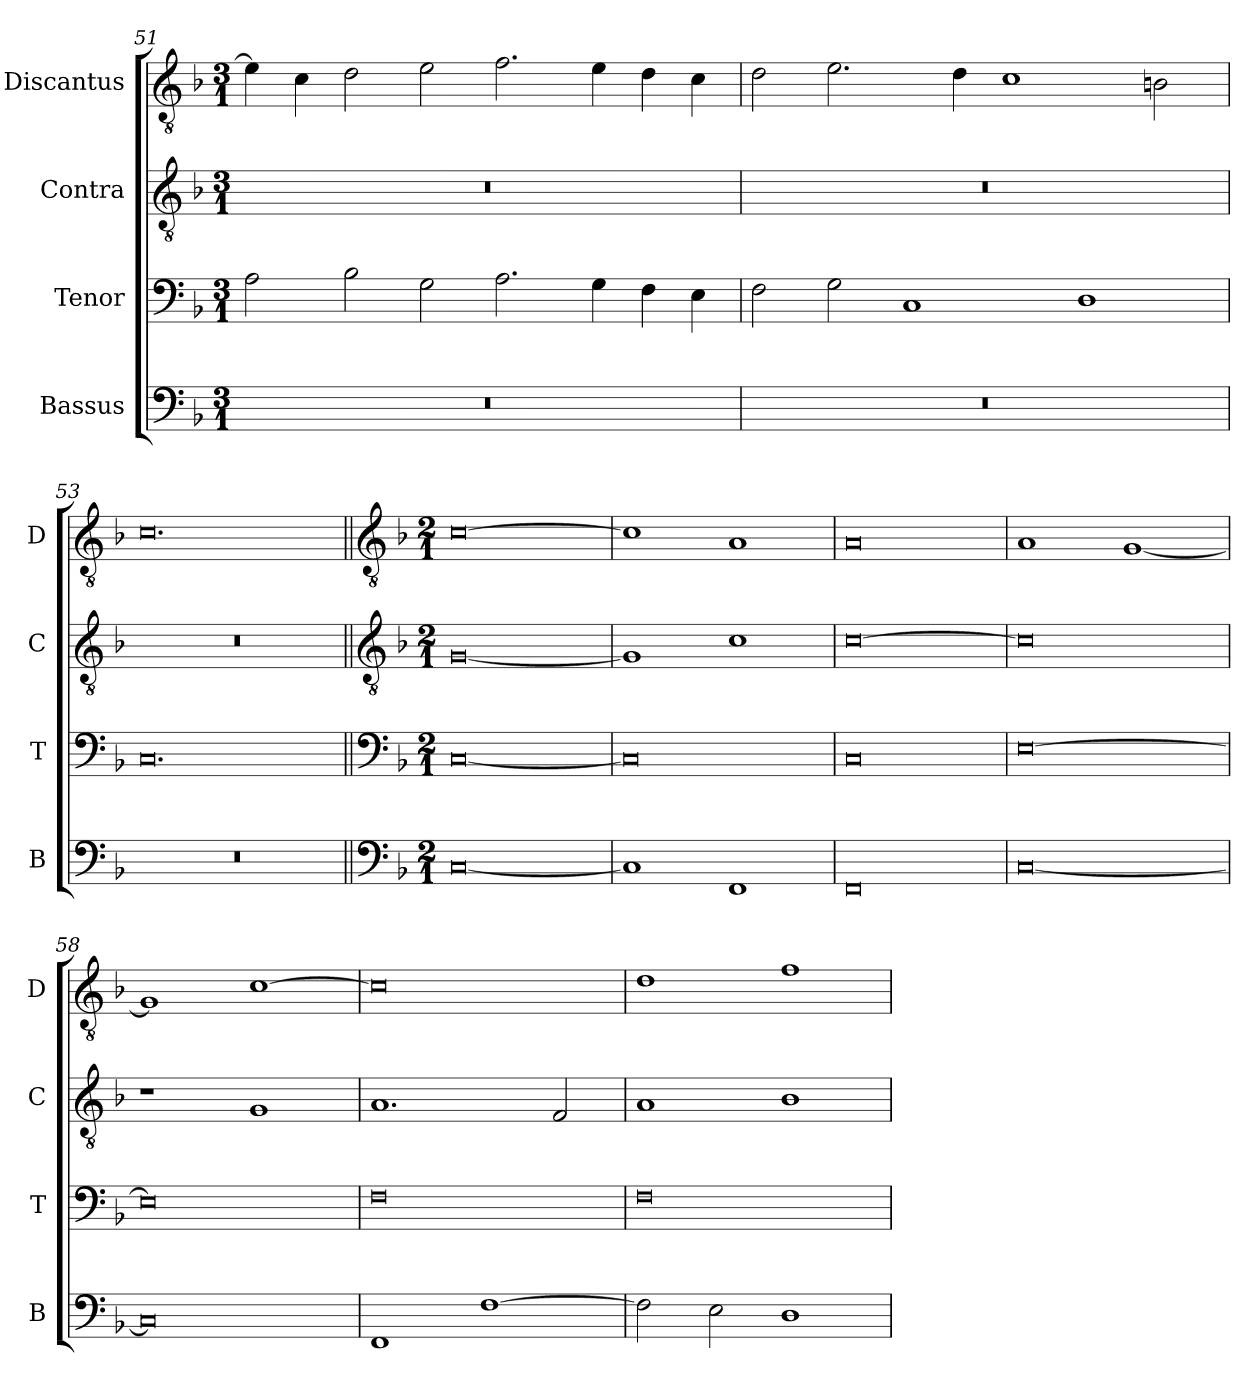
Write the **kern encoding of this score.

**kern	**kern	**kern	**kern
*part4	*part3	*part2	*part1
*staff4	*staff3	*staff2	*staff1
*I"Bassus	*I"Tenor	*I"Contra	*I"Discantus
*I'B	*I'T	*I'C	*I'D
*clefF4	*clefF4	*clefGv2	*clefGv2
*k[b-]	*k[b-]	*k[b-]	*k[b-]
*M3/1	*M3/1	*M3/1	*M3/1
=51	=51	=51	=51
0.r	2A\	0.r	4e\]
.	.	.	4c\
.	2B-\	.	2d\
.	2G\	.	2e\
.	2.A\	.	2.f\
.	4G\	.	4e\
.	4F\	.	4d\
.	4E\	.	4c\
=52	=52	=52	=52
0.r	2F\	0.r	2d\
.	2G\	.	2.e\
.	1C	.	.
.	.	.	4d\
.	.	.	1c
.	1D	.	.
.	.	.	2Bn\
=53	=53	=53	=53
0.r	0.C	0.r	0.c
!!LO:LB:g=z
=54||	=54||	=54||	=54||
*clefF4	*clefF4	*clefGv2	*clefGv2
*k[b-]	*k[b-]	*k[b-]	*k[b-]
*M2/1	*M2/1	*M2/1	*M2/1
[0C	[0C	[0G	[0c
=55	=55	=55	=55
1C]	0C]	1G]	1c]
1FF	.	1c	1A
=56	=56	=56	=56
0FF	0C	[0c	0A
=57	=57	=57	=57
[0C	[0E	0c]	1A
.	.	.	[1G
=58	=58	=58	=58
0C]	0E]	1r	1G]
.	.	1G	[1c
=59	=59	=59	=59
1FF	0F	1.A	0c]
[1F	.	.	.
.	.	2F/	.
=60	=60	=60	=60
2F\]	0F	1A	1d
2E\	.	.	.
1D	.	1B-	1f
=	=	=	=
*-	*-	*-	*-
